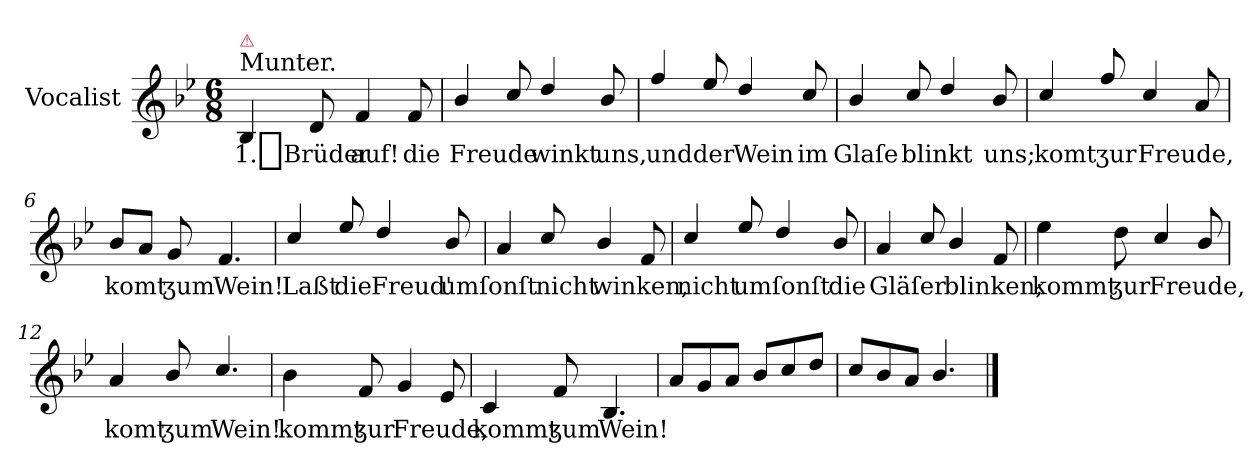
**kern	**text
*part1	*part1
*staff1	*staff1
*I"Vocalist	*
*clefG2	*
*k[b-e-]	*
*B-:	*
*M6/8	*
=1	=1
!LO:TX:a:t=Munter.	!
!LO:TX:a:color=crimson:t=⚠	!
4B-	1._Brüder
8d	.
4f	auf!
8f	die
=2	=2
4b-/	Freude
8cc/	.
4dd/	winkt
8b-/	uns,
=3	=3
4ff/	und
8ee-/	der
4dd/	Wein
8cc/	im
=4	=4
4b-/	Glaſe
8cc/	blinkt
4dd/	.
8b-/	uns;
=5	=5
4cc/	komt
8ff/	ʒur
4cc/	Freude,
8a	.
=6	=6
8b-/L	komt
8aJ	.
8g	ʒum
4.f	Wein!
=7	=7
4cc/	Laßt
8ee-/	die
4dd/	Freud'
8b-/	umſonſt
=8	=8
4a	.
8cc/	nicht
4b-/	winken,
8f	.
=9	=9
4cc/	nicht
8ee-/	umſonſt
4dd/	.
8b-/	die
=10	=10
4a	Gläſer
8cc/	.
4b-/	blinken;
8f	.
=11	=11
4ee-	kommt
8dd	ʒur
4cc/	Freude,
8b-/	.
=12	=12
4a	komt
8b-/	ʒum
4.cc/	Wein!
=13	=13
4b-	kommt
8f	ʒur
4g	Freude,
8e-	.
=14	=14
4c	kommt
8f	ʒum
4.B-	Wein!
=15	=15
8a/L	.
8g	.
8aJ	.
8b-/L	.
8cc	.
8ddJ	.
=16	=16
8cc/L	.
8b-	.
8aJ	.
4.b-/	.
==	==
*-	*-
